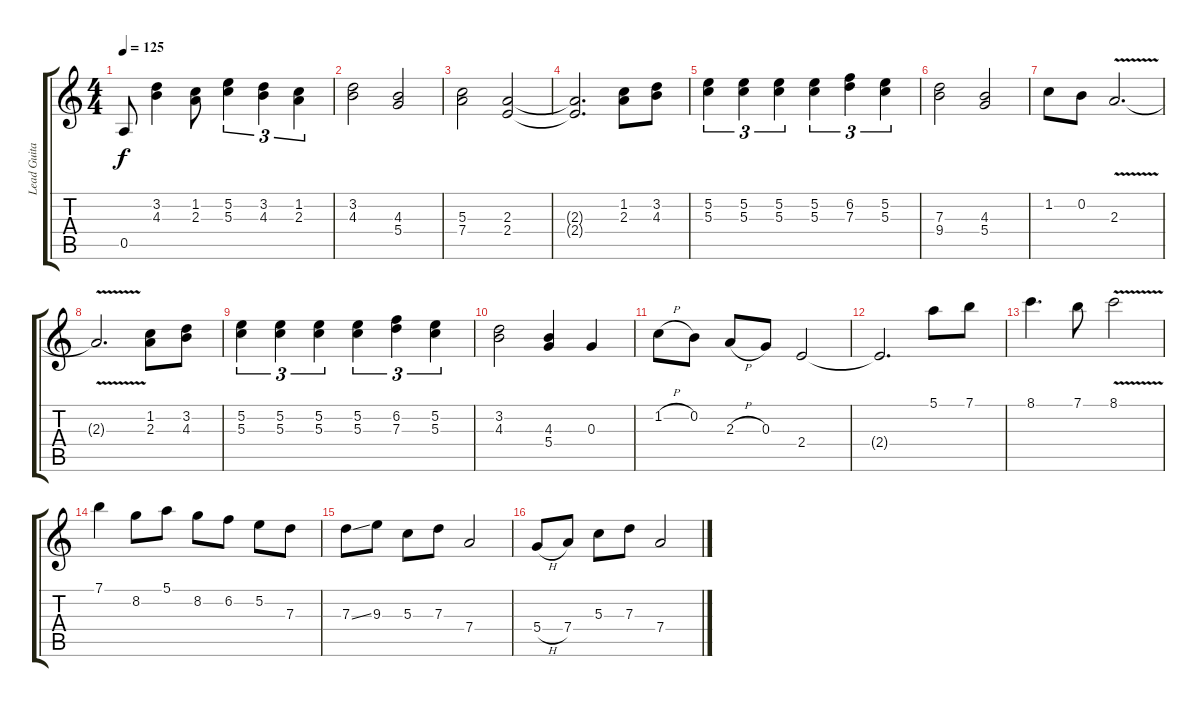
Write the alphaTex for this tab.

\track ("Lead Guitar 1" "Lead Guita") {instrument acousticguitarsteel}
\staff {score tabs}
\tuning (E4 B3 G3 D3 A2 E2) {hide}
\ts (4 4)
\tempo 125
\clef g2
\ks c
0.5.8{dy f} (3.2 4.3).4 (1.2 2.3).8 (5.2 5.3).4{tu (3 2)} (3.2 4.3).4{tu (3 2)} (1.2 2.3).4{tu (3 2)} |
(3.2 4.3).2 (4.3 5.4).2 |
(5.3 7.4).2 (2.3 2.4).2 |
(2.3{t} 2.4{t}).2{d} (1.2 2.3).8 (3.2 4.3).8 |
(5.2 5.3).4{tu (3 2)} (5.2 5.3).4{tu (3 2)} (5.2 5.3).4{tu (3 2)} (5.2 5.3).4{tu (3 2)} (6.2 7.3).4{tu (3 2)} (5.2 5.3).4{tu (3 2)} |
(7.3 9.4).2 (4.3 5.4).2 |
1.2.8 0.2.8 2.3{v}.2{d} |
2.3{t}.2{d} (1.2 2.3).8 (3.2 4.3).8 |
(5.2 5.3).4{tu (3 2)} (5.2 5.3).4{tu (3 2)} (5.2 5.3).4{tu (3 2)} (5.2 5.3).4{tu (3 2)} (6.2 7.3).4{tu (3 2)} (5.2 5.3).4{tu (3 2)} |
(3.2 4.3).2 (4.3 5.4).4 0.3.4 |
1.2{h}.8 0.2.8 2.3{h}.8 0.3.8 2.4.2 |
2.4{t}.2{d} 5.1.8 7.1.8 |
8.1.4{d} 7.1.8{volume 13} 8.1{v}.2 |
7.1.4{volume 11} 8.2.8{volume 10} 5.1.8 8.2.8 6.2.8 5.2.8{volume 9} 7.3.8 |
7.3{ss}.8{volume 9} 9.3.8{volume 9} 5.3.8{volume 9} 7.3.8 7.4.2{volume 7} |
5.4{h}.8{volume 3} 7.4.8 5.3.8 7.3.8 7.4.2{volume 0}
